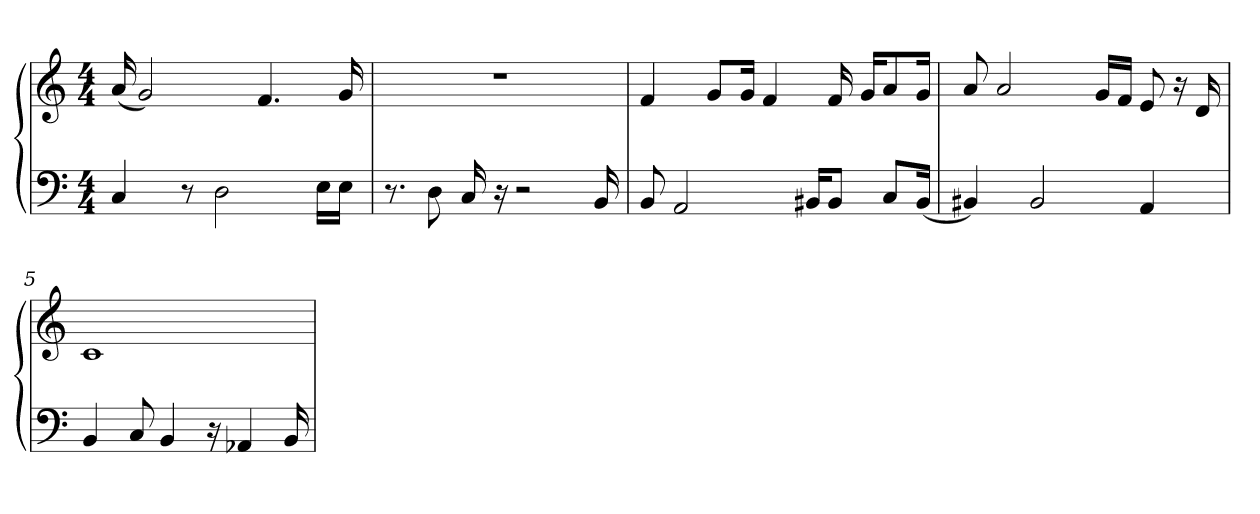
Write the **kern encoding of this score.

**kern	**kern
*part1	*part1
*staff2	*staff1
*clefF4	*clefG2
*k[]	*k[]
*M4/4	*M4/4
=1	=1
4C	(16a
.	2g)
8r	.
2D	.
.	4.f
16E\LL	.
16E\JJ	16g
=2	=2
8.r	1r
8D	.
16C	.
16r	.
2r	.
16BB	.
=3	=3
8BB	4f
2AA	.
.	8g/L
.	16g/Jk
.	4f
16BB#X/KL	.
8BB#/J	16f
.	16g/KL
8C/L	8a/
(16BB#/Jk	16g/Jk
=4	=4
4BB#X)	8a
.	2a
2BB#	.
.	16g/LL
.	16f/JJ
4AA	8e
.	16r
.	16d
=5	=5
4BB	1c
8C	.
4BB	.
16r	.
4AA-X	.
16BB	.
=	=
*-	*-
